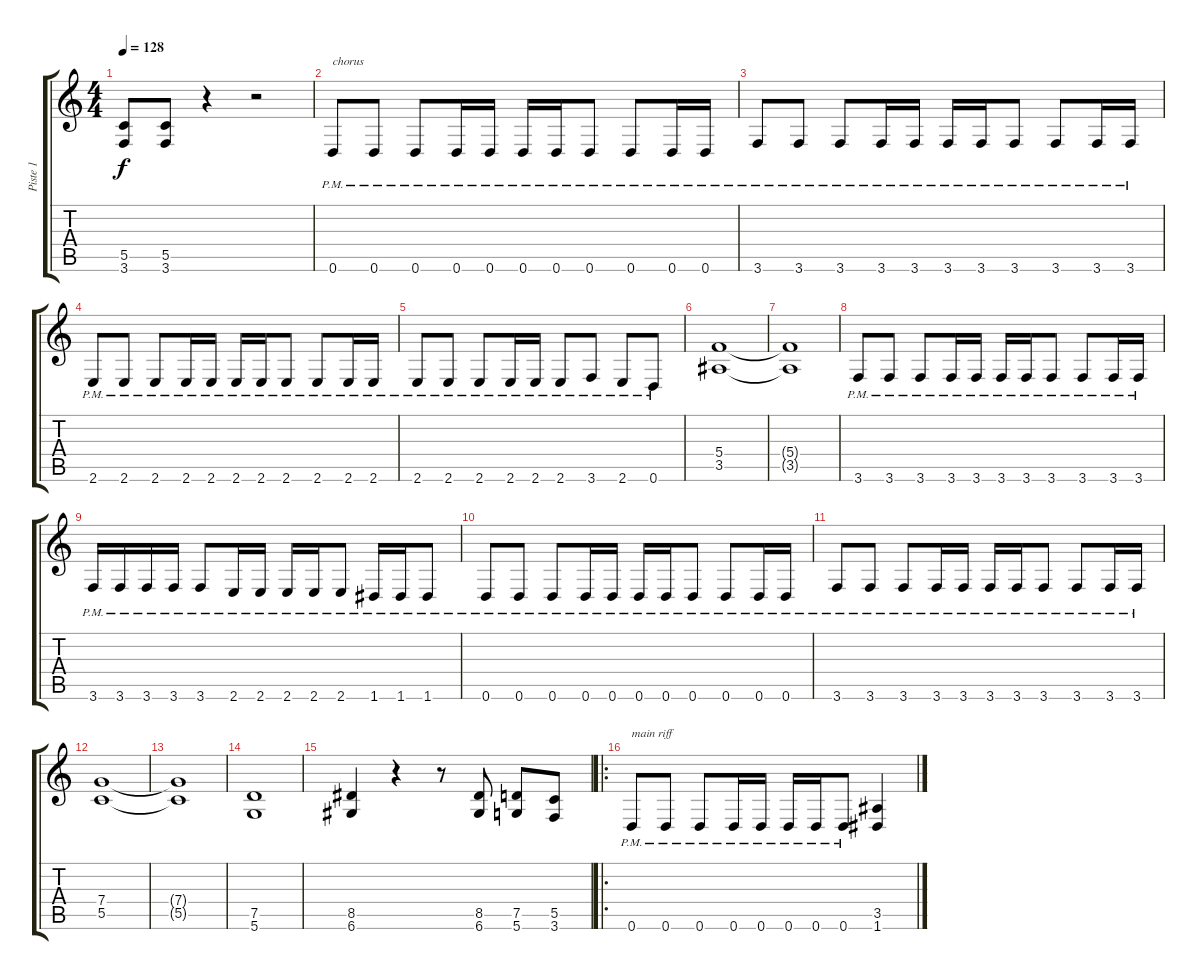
\track ("Piste 1" "Piste 1") {instrument distortionguitar}
\staff {score tabs}
\tuning (D4 A3 F3 C3 G2 D2) {hide}
\ts (4 4)
\tempo 128
\clef g2
\ks c
(5.5 3.6).8{dy f} (5.5 3.6).8 r.4 r.2 |
0.6{pm}.8{txt "chorus"} 0.6{pm}.8 0.6{pm}.8 0.6{pm}.16 0.6{pm}.16 0.6{pm}.16 0.6{pm}.16 0.6{pm}.8 0.6{pm}.8 0.6{pm}.16 0.6{pm}.16 |
3.6{pm}.8 3.6{pm}.8 3.6{pm}.8 3.6{pm}.16 3.6{pm}.16 3.6{pm}.16 3.6{pm}.16 3.6{pm}.8 3.6{pm}.8 3.6{pm}.16 3.6{pm}.16 |
2.6{pm}.8 2.6{pm}.8 2.6{pm}.8 2.6{pm}.16 2.6{pm}.16 2.6{pm}.16 2.6{pm}.16 2.6{pm}.8 2.6{pm}.8 2.6{pm}.16 2.6{pm}.16 |
2.6{pm}.8 2.6{pm}.8 2.6{pm}.8 2.6{pm}.16 2.6{pm}.16 2.6{pm}.8 3.6{pm}.8 2.6{pm}.8 0.6{pm}.8 |
(5.4 3.5).1 |
(5.4{t} 3.5{t}).1 |
3.6{pm}.8 3.6{pm}.8 3.6{pm}.8 3.6{pm}.16 3.6{pm}.16 3.6{pm}.16 3.6{pm}.16 3.6{pm}.8 3.6{pm}.8 3.6{pm}.16 3.6{pm}.16 |
3.6{pm}.16 3.6{pm}.16 3.6{pm}.16 3.6{pm}.16 3.6{pm}.8 2.6{pm}.16 2.6{pm}.16 2.6{pm}.16 2.6{pm}.16 2.6{pm}.8 1.6{pm}.16 1.6{pm}.16 1.6{pm}.8 |
0.6{pm}.8 0.6{pm}.8 0.6{pm}.8 0.6{pm}.16 0.6{pm}.16 0.6{pm}.16 0.6{pm}.16 0.6{pm}.8 0.6{pm}.8 0.6{pm}.16 0.6{pm}.16 |
3.6{pm}.8 3.6{pm}.8 3.6{pm}.8 3.6{pm}.16 3.6{pm}.16 3.6{pm}.16 3.6{pm}.16 3.6{pm}.8 3.6{pm}.8 3.6{pm}.16 3.6{pm}.16 |
(7.4 5.5).1 |
(7.4{t} 5.5{t}).1 |
(7.5 5.6).1 |
(8.5 6.6).4 r.4 r.8 (8.5 6.6).8 (7.5 5.6).8 (5.5 3.6).8 |
\ro
0.6{pm}.8{txt "main riff"} 0.6{pm}.8 0.6{pm}.8 0.6{pm}.16 0.6{pm}.16 0.6{pm}.16 0.6{pm}.16 0.6{pm}.8 (3.5 1.6).4
